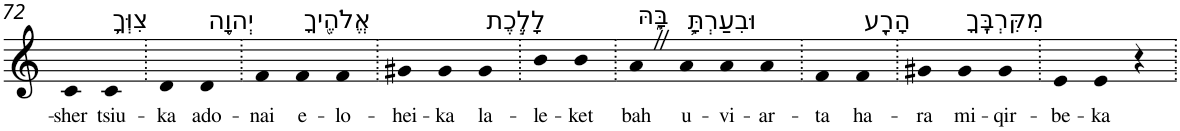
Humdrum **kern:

**kern	**text
*part1	*part1
*staff1	*staff1
*I"Piano	*
*I'Pno	*
!!LO:PB:g=z
*clefG2	*
*k[]	*
=72	=72
!	!LO:LY:b
4c	-sher
!LO:TX:a:t=צִוְּךָ֛	!
!	!LO:LY:b
4c	tsiu-
=73.	=73.
!	!LO:LY:b
4d	-ka
!LO:TX:a:t=יְהוָ֥ה	!
!	!LO:LY:b
4d	ado-
=74.	=74.
!	!LO:LY:b
4f	-nai
!LO:TX:a:t=אֱלֹהֶ֖יךָ	!
!	!LO:LY:b
4f	e-
!	!LO:LY:b
4f	-lo-
=75.	=75.
!	!LO:LY:b
4g#X	-hei-
!	!LO:LY:b
4g#	-ka
!LO:TX:a:t=לָלֶ֣כֶת	!
!	!LO:LY:b
4g#	la-
=76.	=76.
!	!LO:LY:b
4b	-le-
!	!LO:LY:b
4b	-ket
=77.	=77.
!LO:TX:a:t=בָּ֑הּ	!
!	!LO:LY:b
4aZ	bah
!LO:TX:a:t=וּבִעַרְתָּ֥	!
!	!LO:LY:b
4a	u-
!	!LO:LY:b
4a	-vi-
!	!LO:LY:b
4a	-ar-
=78.	=78.
!	!LO:LY:b
4f	-ta
!LO:TX:a:t=הָרָ֖ע	!
!	!LO:LY:b
4f	ha-
=79.	=79.
!	!LO:LY:b
4g#X	-ra
!LO:TX:a:t=מִקִּרְבֶּֽךָ	!
!	!LO:LY:b
4g#	mi-
!	!LO:LY:b
4g#	-qir-
=80.	=80.
!	!LO:LY:b
4e	-be-
!	!LO:LY:b
4e	-ka
4r	.
=.	=.
*-	*-
